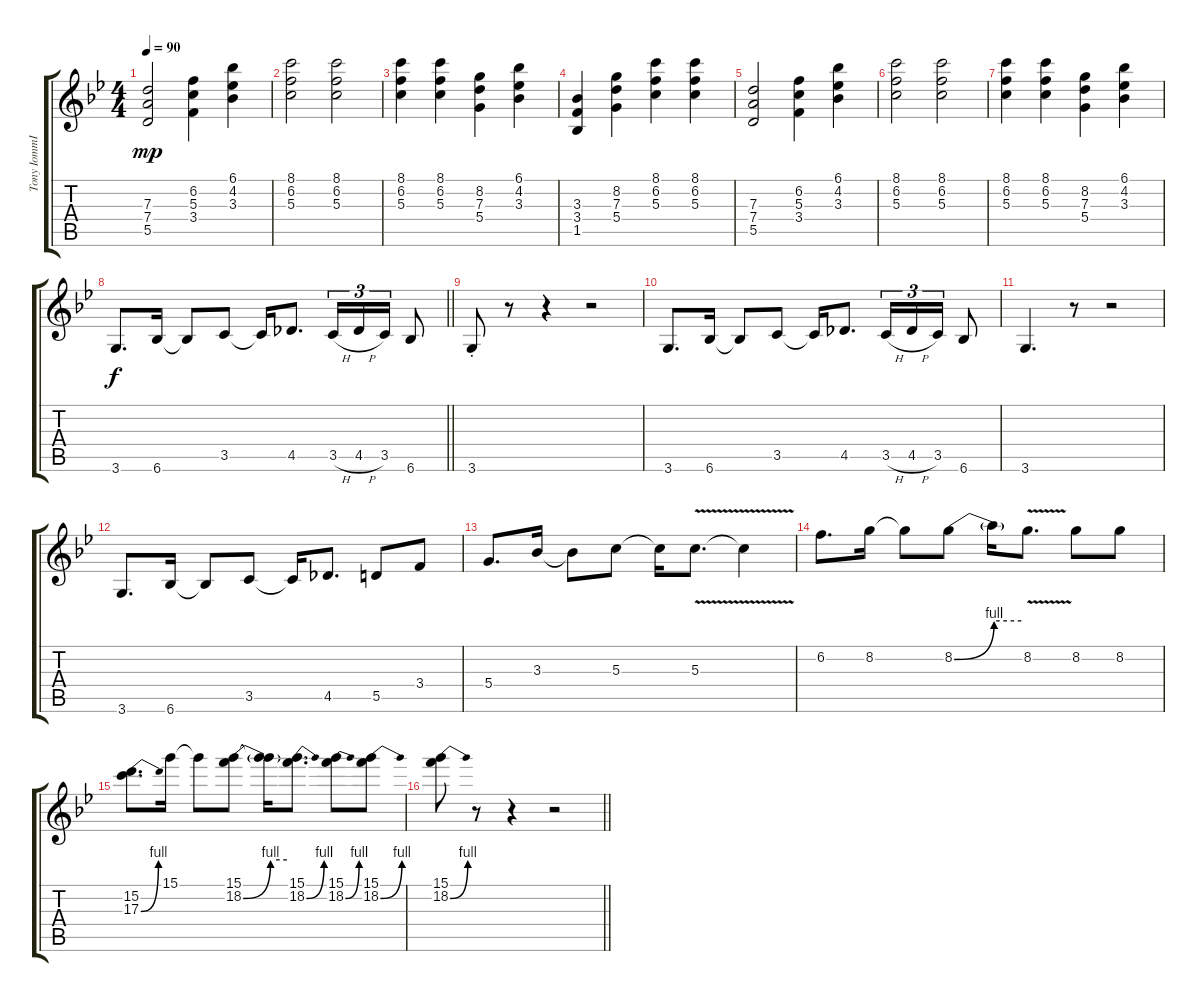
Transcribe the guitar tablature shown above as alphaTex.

\track ("Tony IommI Rhythm" "Tony IommI") {instrument distortionguitar}
\staff {score tabs}
\tuning (E4 B3 G3 D3 A2 E2) {hide}
\ts (4 4)
\tempo 90
\clef g2
\ks bb
(7.3 7.4 5.5).2{dy mp} (6.2 5.3 3.4).4 (6.1 4.2 3.3).4 |
(8.1 6.2 5.3).2 (8.1 6.2 5.3).2 |
(8.1 6.2 5.3).4 (8.1 6.2 5.3).4 (8.2 7.3 5.4).4 (6.1 4.2 3.3).4 |
(3.3 3.4 1.5).4 (8.2 7.3 5.4).4 (8.1 6.2 5.3).4 (8.1 6.2 5.3).4 |
(7.3 7.4 5.5).2 (6.2 5.3 3.4).4 (6.1 4.2 3.3).4 |
(8.1 6.2 5.3).2 (8.1 6.2 5.3).2 |
(8.1 6.2 5.3).4 (8.1 6.2 5.3).4 (8.2 7.3 5.4).4 (6.1 4.2 3.3).4 |
\barLineRight lightlight
3.6.8{d dy f} 6.6.16 6.6{t}.8 3.5.8 3.5{t}.16 4.5.8{d} 3.5{h}.16{tu (3 2)} 4.5{h}.16{tu (3 2)} 3.5.16{tu (3 2)} 6.6.8 |
3.6{st}.8 r.8 r.4 r.2 |
3.6.8{d} 6.6.16 6.6{t}.8 3.5.8 3.5{t}.16 4.5.8{d} 3.5{h}.16{tu (3 2)} 4.5{h}.16{tu (3 2)} 3.5.16{tu (3 2)} 6.6.8 |
3.6.4{d} r.8 r.2 |
3.6.8{d} 6.6.16 6.6{t}.8 3.5.8 3.5{t}.16 4.5.8{d} 5.5.8 3.4.8 |
5.4.8{d} 3.3.16 3.3{t}.8 5.3.8 5.3{t}.16 5.3{v}.8{d} 5.3{v t}.4 |
6.2.8{d} 8.2.16 8.2{t}.8 8.2{be (bend 0 0 60 4)}.8 8.2{be (hold 0 4 60 4) t}.16 8.2{v}.8{d} 8.2.8 8.2.8 |
(15.2 17.3{be (bend 0 0 60 4)}).8{d} 15.1.16 15.1{t}.8 (15.1 18.2{be (bend 0 0 60 4)}).8 (15.1{t} 18.2{be (hold 0 4 60 4) t}).16 (15.1 18.2{be (bend 0 0 60 4)}).8{d} (15.1 18.2{be (bend 0 0 60 4)}).8 (15.1 18.2{be (bend 0 0 60 4)}).8 |
\barLineRight lightlight
(15.1 18.2{be (bend 0 0 60 4)}).8 r.8 r.4 r.2
